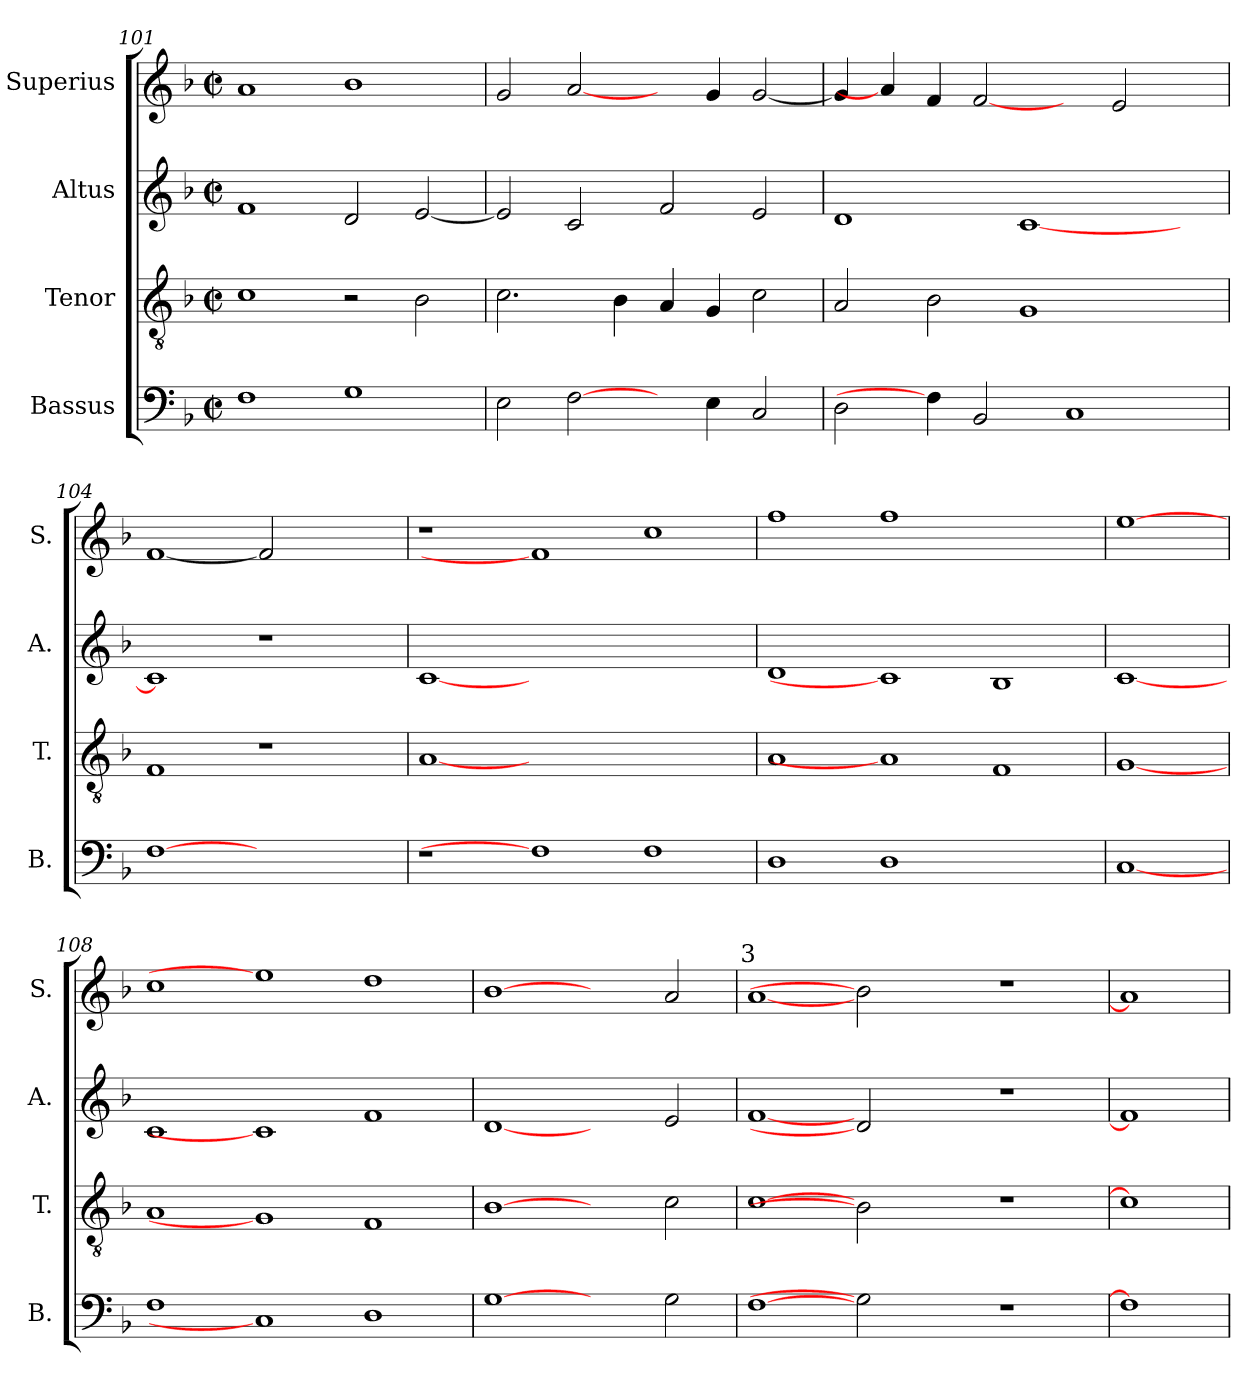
**kern	**kern	**kern	**kern
*part4	*part3	*part2	*part1
*staff4	*staff3	*staff2	*staff1
*I"Bassus	*I"Tenor	*I"Altus	*I"Superius
*I'B.	*I'T.	*I'A.	*I'S.
*clefF4	*clefGv2	*clefG2	*clefG2
*	*ITrd7c12	*	*
*k[b-]	*k[b-]	*k[b-]	*k[b-]
*F:	*F:	*F:	*F:
*M2/2	*M2/2	*M2/2	*M2/2
*met(c|)	*met(c|)	*met(c|)	*met(c|)
=101	=101	=101	=101
1Fi	1Ci	1fi	1ai
1Gi	2r	2di/	1b-i
.	2BB-i\	[<2ei/	.
=102	=102	=102	=102
2Ei\	2.Ci\	2ei/]	2gi/
[2Fi\	.	2ci/	[2ai/
.	4BB-i\	.	.
4ryy	4AAi/	2fi/	4ryy
4Ei\	4GGi/	.	4gi/
2Ci/	2Ci\	2ei/	[<2gi/
=103	=103	=103	=103
2Di\	2AAi/	1di	4gi/]
.	.	.	4ai/]
4Fi\]	2BB-i\	.	4fi/
2BB-i/	.	.	[2fi
.	1GGi	[<1ci	.
1Ci	.	.	4ryy
.	.	.	2ei/
.	4ryy	4ryy	4ryy
!!LO:LB:g=z
=104	=104	=104	=104
[1Fi	1FFi	1ci]	[1fi
1ryy	1r	1r	2fi]
.	.	.	2ryy
=105	=105	=105	=105
1r	[1AAi	[1ci	1r
1Fi]	0ryy	0ryy	1fi]
1Fi	.	.	1cci
=106	=106	=106	=106
1Di	1AAi	1di	1ffi
1Di	1AAi]	1ci]	1ffi
1ryy	1FFi	1B-i	1ryy
=107	=107	=107	=107
[1Ci	[1GGi	[1ci	[1eei
=108	=108	=108	=108
1Fi	1AAi	1ci	1cci
1Ci]	1GGi]	1ci]	1eei]
1Di	1FFi	1fi	1ddi
=109	=109	=109	=109
[1Gi	[1BB-i	[1di	[1b-i
2ryy	2ryy	2ryy	2ryy
2Gi\	2Ci\	2ei/	2ai/
=110	=110	=110	=110
!	!	!	!LO:TX:cj:t=3
[1Fi	[1Ci	[1fi	[1ai
2Gi]	2BB-i]	2di]	2b-i]
2ryy	2ryy	2ryy	2ryy
1r	1r	1r	1r
=111	=111	=111	=111
1Fi]	1Ci]	1fi]	1ai]
=	=	=	=
*-	*-	*-	*-
